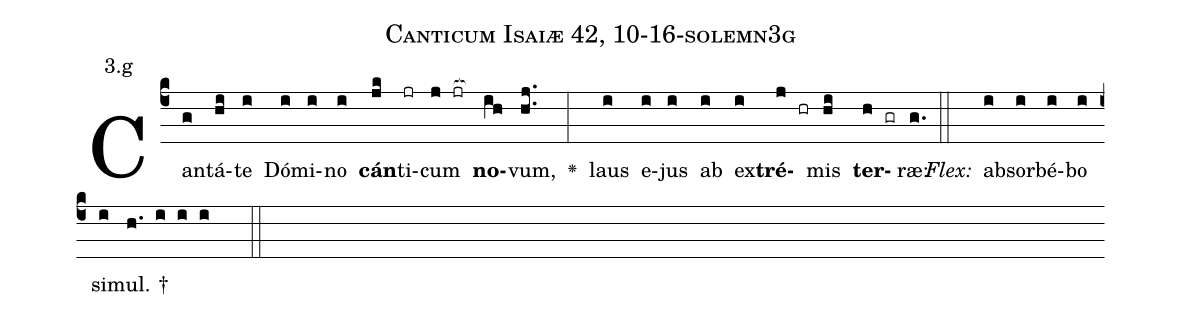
name: Canticum Isaiæ 42, 10-16-solemn3g;
annotation: 3.g;
%%
(c4)Can(g)tá(hi)te(i) Dó(i)mi(i)no(i) <b>cán</b>(jk)ti(jr)cum(j jr[ocb:1{]) <b>no</b>(ih[ocb:0}])vum,(hj..) <v>\greheightstar</v>(:) laus(i) e(i)jus(i) ab(i) ex(i)<b>tré</b>(j hr)mis(hi) <b>ter</b>(h gr)ræ:(g.) (::)
<i>Flex:</i>()  ab(i)sor(i)bé(i)bo(i) si(i)mul. †(h. i i i  ::)

%E(i) u(i) o(j) u(hi) a(h) e.(g.) (::)
